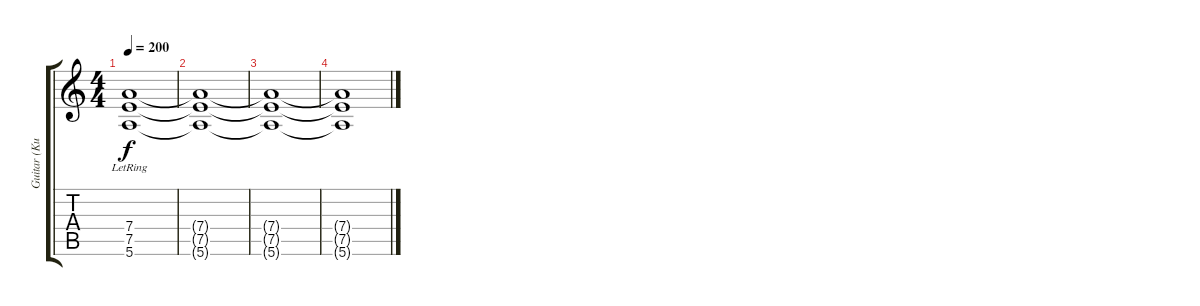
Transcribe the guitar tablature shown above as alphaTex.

\track ("Guitar (Kurt Cobain)" "Guitar (Ku") {instrument distortionguitar}
\staff {score tabs}
\tuning (E4 B3 G3 D3 A2 E2) {hide}
\ts (4 4)
\tempo 200
\clef g2
\ks c
(7.4{lr} 7.5{lr} 5.6{lr}).1{dy f volume 1} |
(7.4{t} 7.5{t} 5.6{t}).1 |
(7.4{t} 7.5{t} 5.6{t}).1 |
(7.4{t} 7.5{t} 5.6{t}).1
